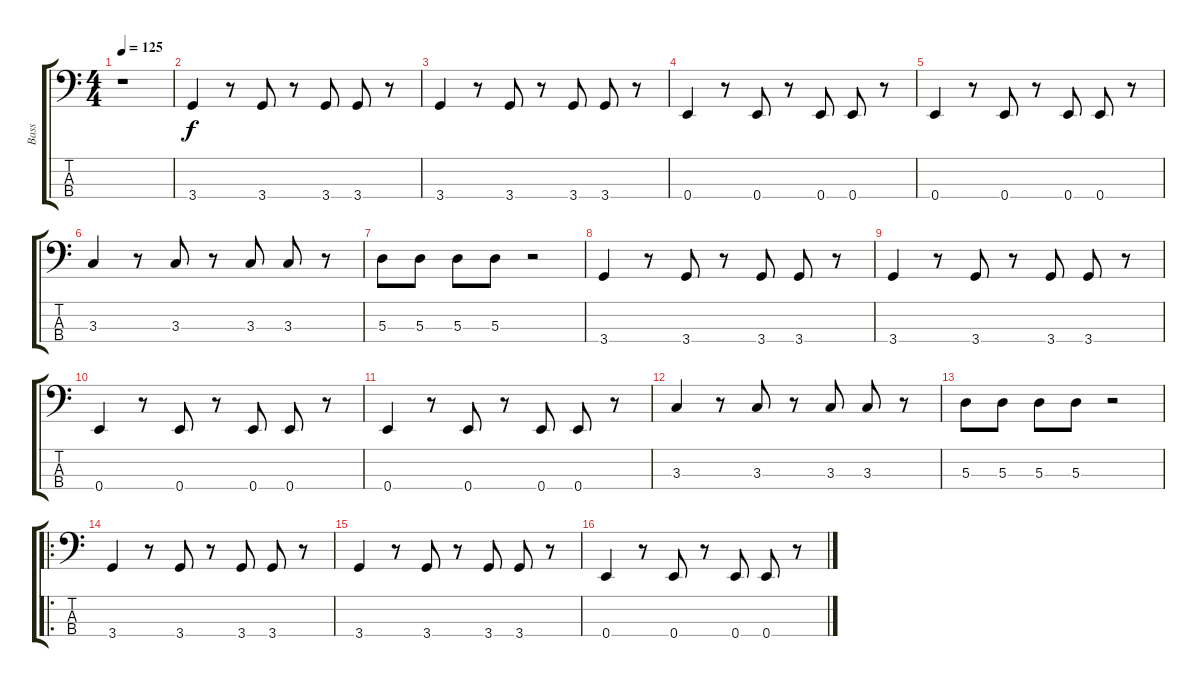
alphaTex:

\track ("Bass" "Bass") {instrument acousticguitarnylon}
\staff {score tabs}
\tuning (G2 D2 A1 E1) {hide}
\ts (4 4)
\tempo 125
\clef f4
\ks c
r.1{dy f instrument acousticguitarnylon} |
3.4.4 r.8 3.4.8 r.8 3.4.8 3.4.8 r.8 |
3.4.4 r.8 3.4.8 r.8 3.4.8 3.4.8 r.8 |
0.4.4 r.8 0.4.8 r.8 0.4.8 0.4.8 r.8 |
0.4.4 r.8 0.4.8 r.8 0.4.8 0.4.8 r.8 |
3.3.4 r.8 3.3.8 r.8 3.3.8 3.3.8 r.8 |
5.3.8 5.3.8 5.3.8 5.3.8 r.2 |
3.4.4 r.8 3.4.8 r.8 3.4.8 3.4.8 r.8 |
3.4.4 r.8 3.4.8 r.8 3.4.8 3.4.8 r.8 |
0.4.4 r.8 0.4.8 r.8 0.4.8 0.4.8 r.8 |
0.4.4 r.8 0.4.8 r.8 0.4.8 0.4.8 r.8 |
3.3.4 r.8 3.3.8 r.8 3.3.8 3.3.8 r.8 |
5.3.8 5.3.8 5.3.8 5.3.8 r.2 |
\ro
3.4.4 r.8 3.4.8 r.8 3.4.8 3.4.8 r.8 |
3.4.4 r.8 3.4.8 r.8 3.4.8 3.4.8 r.8 |
0.4.4 r.8 0.4.8 r.8 0.4.8 0.4.8 r.8
